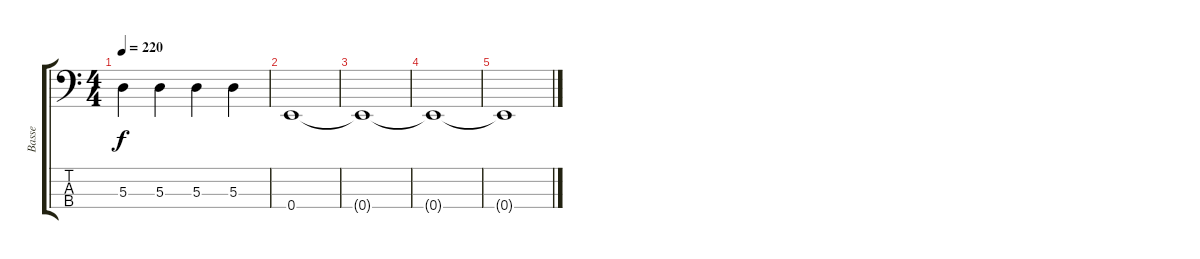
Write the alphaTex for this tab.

\track ("Basse" "Basse") {instrument electricbasspick}
\staff {score tabs}
\tuning (G2 D2 A1 E1) {hide}
\ts (4 4)
\tempo 220
\clef f4
\ks c
5.3.4{dy f} 5.3.4 5.3.4 5.3.4 |
0.4.1 |
0.4{t}.1 |
0.4{t}.1 |
0.4{t}.1
